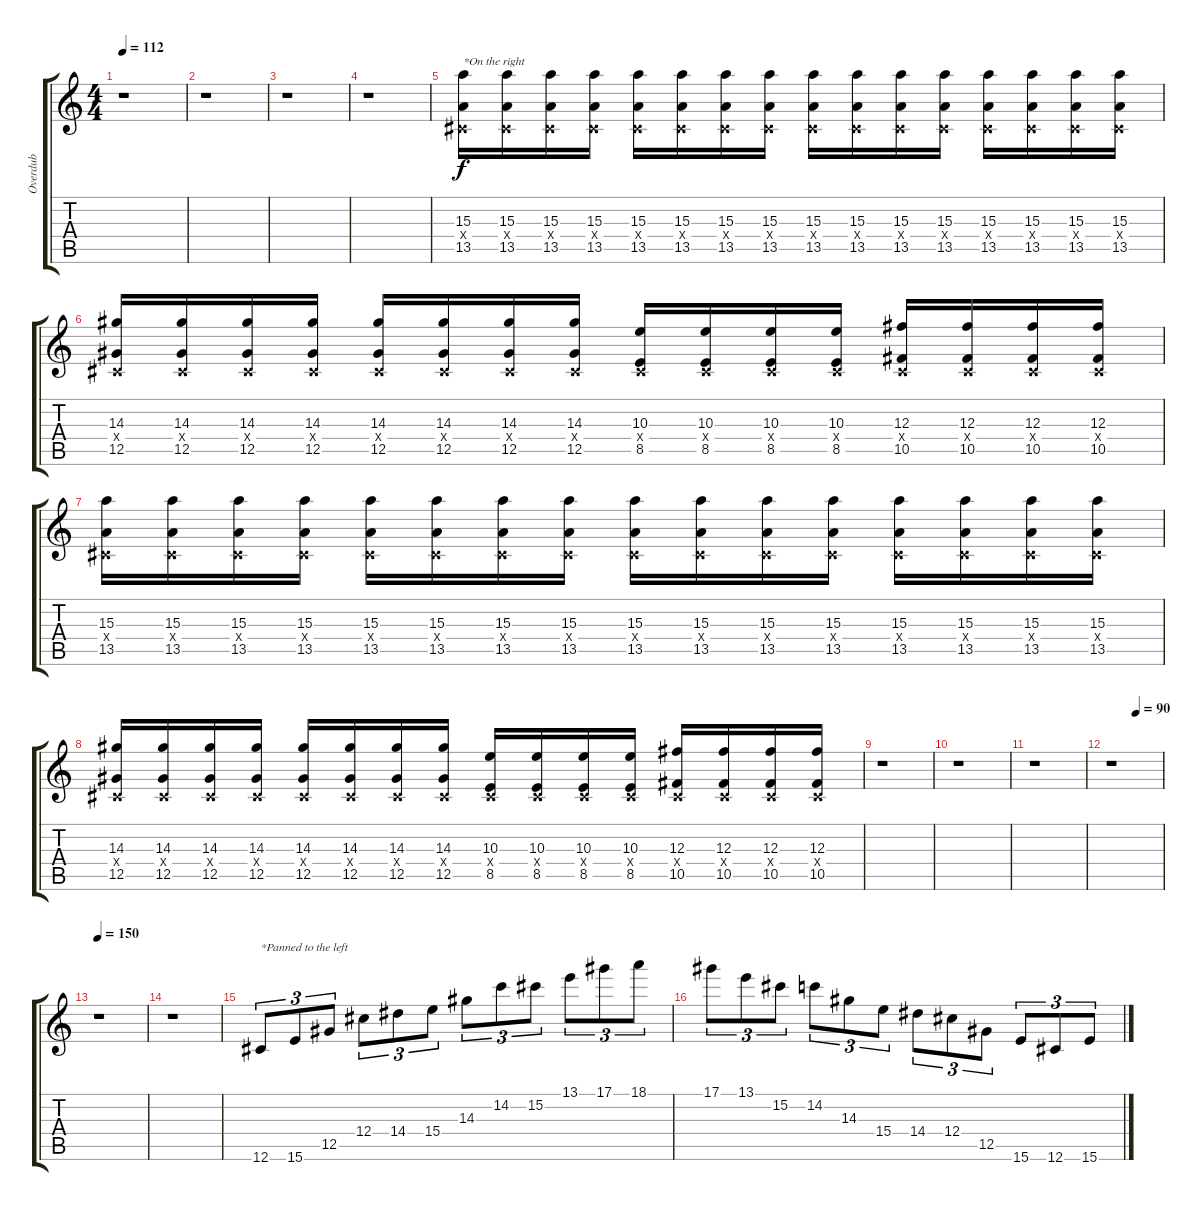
\track ("Overdub" "Overdub") {instrument distortionguitar}
\staff {score tabs}
\tuning (Eb4 Bb3 Gb3 Db3 Ab2 Db2) {hide}
\ts (4 4)
\tempo 112
\clef g2
\ks c
r.1{dy f} |
r.1 |
r.1 |
r.1 |
(15.3 0.4{x} 13.5).16{txt "*On the right" balance 12} (15.3 0.4{x} 13.5).16 (15.3 0.4{x} 13.5).16 (15.3 0.4{x} 13.5).16 (15.3 0.4{x} 13.5).16 (15.3 0.4{x} 13.5).16 (15.3 0.4{x} 13.5).16 (15.3 0.4{x} 13.5).16 (15.3 0.4{x} 13.5).16 (15.3 0.4{x} 13.5).16 (15.3 0.4{x} 13.5).16 (15.3 0.4{x} 13.5).16 (15.3 0.4{x} 13.5).16 (15.3 0.4{x} 13.5).16 (15.3 0.4{x} 13.5).16 (15.3 0.4{x} 13.5).16 |
(14.3 0.4{x} 12.5).16 (14.3 0.4{x} 12.5).16 (14.3 0.4{x} 12.5).16 (14.3 0.4{x} 12.5).16 (14.3 0.4{x} 12.5).16 (14.3 0.4{x} 12.5).16 (14.3 0.4{x} 12.5).16 (14.3 0.4{x} 12.5).16 (10.3 0.4{x} 8.5).16 (10.3 0.4{x} 8.5).16 (10.3 0.4{x} 8.5).16 (10.3 0.4{x} 8.5).16 (12.3 0.4{x} 10.5).16 (12.3 0.4{x} 10.5).16 (12.3 0.4{x} 10.5).16 (12.3 0.4{x} 10.5).16 |
(15.3 0.4{x} 13.5).16 (15.3 0.4{x} 13.5).16 (15.3 0.4{x} 13.5).16 (15.3 0.4{x} 13.5).16 (15.3 0.4{x} 13.5).16 (15.3 0.4{x} 13.5).16 (15.3 0.4{x} 13.5).16 (15.3 0.4{x} 13.5).16 (15.3 0.4{x} 13.5).16 (15.3 0.4{x} 13.5).16 (15.3 0.4{x} 13.5).16 (15.3 0.4{x} 13.5).16 (15.3 0.4{x} 13.5).16 (15.3 0.4{x} 13.5).16 (15.3 0.4{x} 13.5).16 (15.3 0.4{x} 13.5).16 |
(14.3 0.4{x} 12.5).16 (14.3 0.4{x} 12.5).16 (14.3 0.4{x} 12.5).16 (14.3 0.4{x} 12.5).16 (14.3 0.4{x} 12.5).16 (14.3 0.4{x} 12.5).16 (14.3 0.4{x} 12.5).16 (14.3 0.4{x} 12.5).16 (10.3 0.4{x} 8.5).16 (10.3 0.4{x} 8.5).16 (10.3 0.4{x} 8.5).16 (10.3 0.4{x} 8.5).16 (12.3 0.4{x} 10.5).16 (12.3 0.4{x} 10.5).16 (12.3 0.4{x} 10.5).16 (12.3 0.4{x} 10.5).16 |
r.1 |
r.1 |
r.1 |
\tempo (90 0.5)
r.1 |
\tempo 150
r.1 |
r.1 |
12.6.8{tu (3 2) txt "*Panned to the left" balance 4} 15.6.8{tu (3 2)} 12.5.8{tu (3 2)} 12.4.8{tu (3 2)} 14.4.8{tu (3 2)} 15.4.8{tu (3 2)} 14.3.8{tu (3 2)} 14.2.8{tu (3 2)} 15.2.8{tu (3 2)} 13.1.8{tu (3 2)} 17.1.8{tu (3 2)} 18.1.8{tu (3 2)} |
17.1.8{tu (3 2)} 13.1.8{tu (3 2)} 15.2.8{tu (3 2)} 14.2.8{tu (3 2)} 14.3.8{tu (3 2)} 15.4.8{tu (3 2)} 14.4.8{tu (3 2)} 12.4.8{tu (3 2)} 12.5.8{tu (3 2)} 15.6.8{tu (3 2)} 12.6.8{tu (3 2)} 15.6.8{tu (3 2)}
